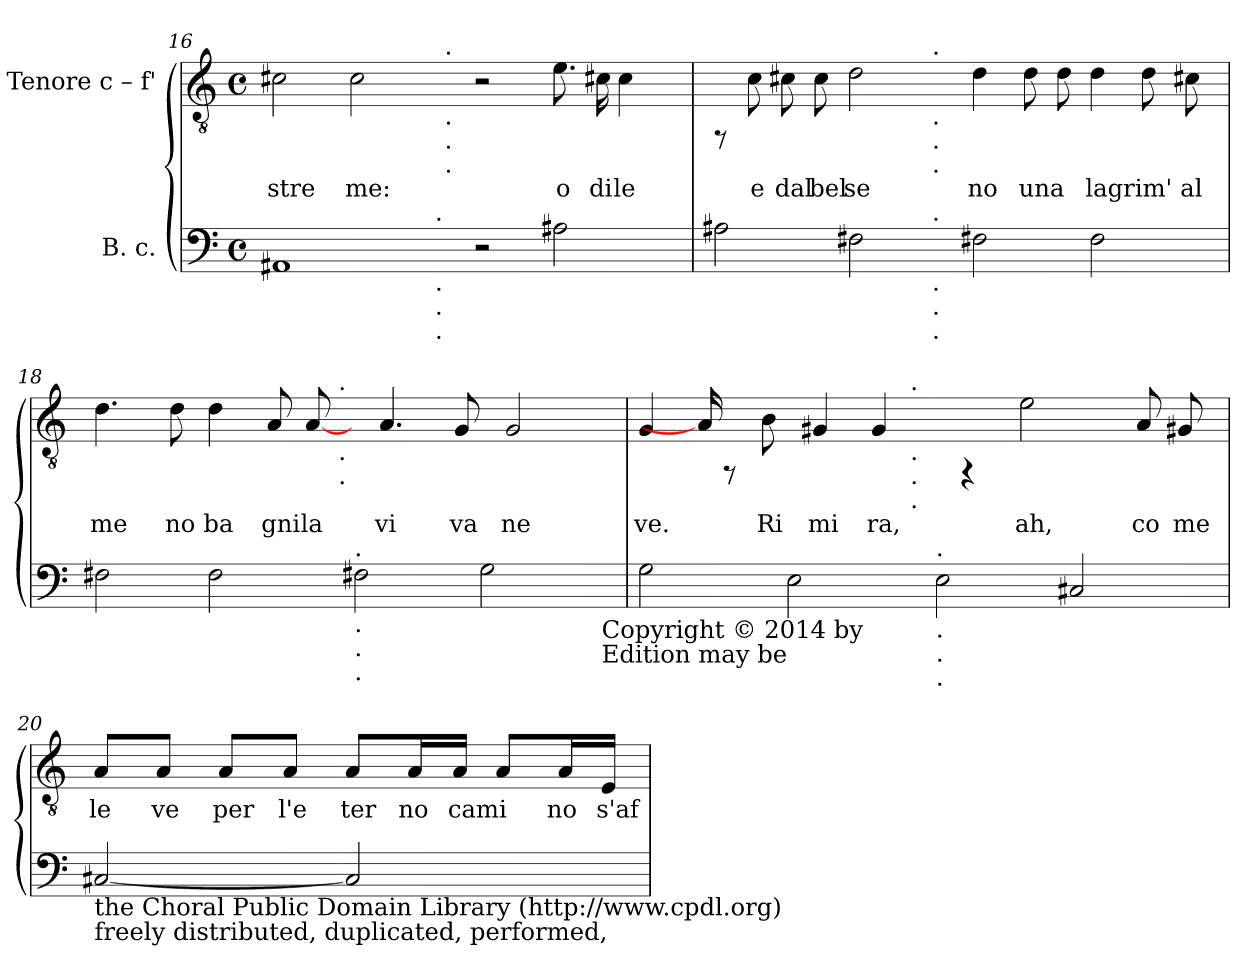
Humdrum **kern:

**kern	**kern	**text
*part2	*part1	*part1
*staff2	*staff1	*staff1
*I"B. c.	*I"Tenore  c – f'	*
*clefF4	*clefGv2	*
*k[]	*k[]	*
*C:	*C:	*
*M4/4	*M4/4	*
*met(c)	*met(c)	*
=16	=16	=16
!	!	!LO:LY:b:cj
*^	*^	*
1AA#	2..ryy	2c#X\	2ryy	stre
!	!	!	!	!LO:LY:b:cj
.	.	2c#\	4ryy	me:
.	.	.	8ryy	.
!	!LO:TX:a:t=.	!	!	!
!	!LO:TX:b:t=.	!	!	!
!	!LO:TX:b:t=.	!	!	!
!	!LO:TX:b:t=.	!	!	!
.	1ryy	.	64ryy	.
!	!	!	!LO:TX:a:t=.	!
!	!	!	!LO:TX:b:t=.	!
!	!	!	!LO:TX:b:t=.	!
!	!	!	!LO:TX:b:t=.	!
.	.	.	1ryy	.
2r	.	2r	.	.
!	!	!	!	!LO:LY:b:cj
2A#\	.	8.e\	.	o
!	!	!	!	!LO:LY:b:cj
.	.	16c#X\	.	di
!	!	!	!	!LO:LY:b:cj
.	.	4c#\	.	le
.	8ryy	.	.	.
.	.	.	16..ryy	.
=17	=17	=17	=17	=17
2A#X\	2ryy	8rFF	2ryy	.
!	!	!	!	!LO:LY:b:cj
.	.	8c\	.	e
!	!	!	!	!LO:LY:b:cj
.	.	8c#X\	.	dal
!	!	!	!	!LO:LY:b:cj
.	.	8c#\	.	bel
!	!	!	!	!LO:LY:b:cj
2F#X\	4ryy	2d\	4ryy	se
.	16ryy	.	16ryy	.
.	64ryy	.	64ryy	.
!	!	!	!LO:TX:a:t=.	!
!	!	!	!LO:TX:b:t=.	!
!	!	!	!LO:TX:b:t=.	!
!	!	!	!LO:TX:b:t=.	!
!	!LO:TX:a:t=.	!	!	!
!	!LO:TX:b:t=.	!	!	!
!	!LO:TX:b:t=.	!	!	!
!	!LO:TX:b:t=.	!	!	!
.	1ryy	.	1ryy	.
!	!	!	!	!LO:LY:b:cj
2F#X\	.	4d\	.	no
!	!	!	!	!LO:LY:b:cj
.	.	8d\	.	una
!	!	!	!	!LO:LY:b:cj
.	.	8d\	.	.
!	!	!	!	!LO:LY:b:cj
2F#\	.	4d\	.	lagrim'
!	!	!	!	!LO:LY:b:cj
.	.	8d\	.	.
.	8ryy	.	8ryy	.
!	!	!	!	!LO:LY:b:cj
.	.	8c#X\	.	al
.	32.ryy	.	32.ryy	.
!!LO:LB:g=z	!!
=18	=18	=18	=18	=18
!	!	!	!	!LO:LY:b:cj
*v	*v	*	*	*
2F#X\	4.d\	2ryy	me
!	!	!	!LO:LY:b:cj
.	8d\	.	no
!	!	!	!LO:LY:b:cj
2F#\	4d\	4...ryy	ba
!	!	!	!LO:LY:b:cj
.	8A/	.	gni
!	!	!	!LO:LY:b:cj
.	[8A/	.	la
!	!	!LO:TX:a:t=.	!
!	!	!LO:TX:b:t=.	!
!	!	!LO:TX:b:t=.	!
.	.	1ryy	.
!LO:TX:a:t=.	!	!	!
!LO:TX:b:t=.	!	!	!
!LO:TX:b:t=.	!	!	!
!LO:TX:b:t=.	!	!	!
2F#X\	16ryy	.	.
!	!	!	!LO:LY:b:cj
.	4.A/	.	vi
!	!	!	!LO:LY:b:cj
.	8G/	.	va
2G\	.	.	.
!	!	!	!LO:LY:b:cj
.	2G/	.	ne
.	.	16.ryy	.
!LO:TX:b:t=Copyright © 2014 by	!	!	!
!LO:TX:b:t=Edition may be	!	!	!
16ryy	.	.	.
=19	=19	=19	=19
!	!	!	!LO:LY:b:cj
2G\	4G/	2...ryy	ve.
.	16A/]	.	.
.	8rFF	.	.
!	!	!	!LO:LY:b:cj
.	8B\	.	Ri
2E\	.	.	.
!	!	!	!LO:LY:b:cj
.	4G#X/	.	mi
!	!	!	!LO:LY:b:cj
.	4G#/	.	ra,
!	!	!LO:TX:a:t=.	!
!	!	!LO:TX:b:t=.	!
!	!	!LO:TX:b:t=.	!
!	!	!LO:TX:b:t=.	!
.	.	1ryy	.
!LO:TX:a:t=.	!	!	!
!LO:TX:b:t=.	!	!	!
!LO:TX:b:t=.	!	!	!
!LO:TX:b:t=.	!	!	!
2E\	.	.	.
.	4rFF	.	.
!	!	!	!LO:LY:b:cj
.	2e\	.	ah,
2C#X/	.	.	.
!	!	!	!LO:LY:b:cj
.	8A/	.	co
!	!	!	!LO:LY:b:cj
.	8G#X/	8ryy	me
16ryy	.	.	.
=20	=20	=20	=20
!LO:TX:b:t=the Choral Public Domain Library (http&colon;//www.cpdl.org)	!	!	!
!LO:TX:b:t=freely distributed, duplicated, performed,	!	!	!
!	!	!	!LO:LY:b:cj
*	*v	*v	*
[<2C#X/	8A/L	le
!	!	!LO:LY:b:cj
.	8A/J	ve
!	!	!LO:LY:b:cj
.	8A/L	per
!	!	!LO:LY:b:cj
.	8A/J	l'e
!	!	!LO:LY:b:cj
2C#/]	8A/L	ter
!	!	!LO:LY:b:cj
.	16A/L	no
!	!	!LO:LY:b:cj
.	16A/JJ	cami
!	!	!LO:LY:b:cj
.	8A/L	.
!	!	!LO:LY:b:cj
.	16A/L	no
!	!	!LO:LY:b:cj
.	16E/JJ	s'af
=	=	=
*-	*-	*-
